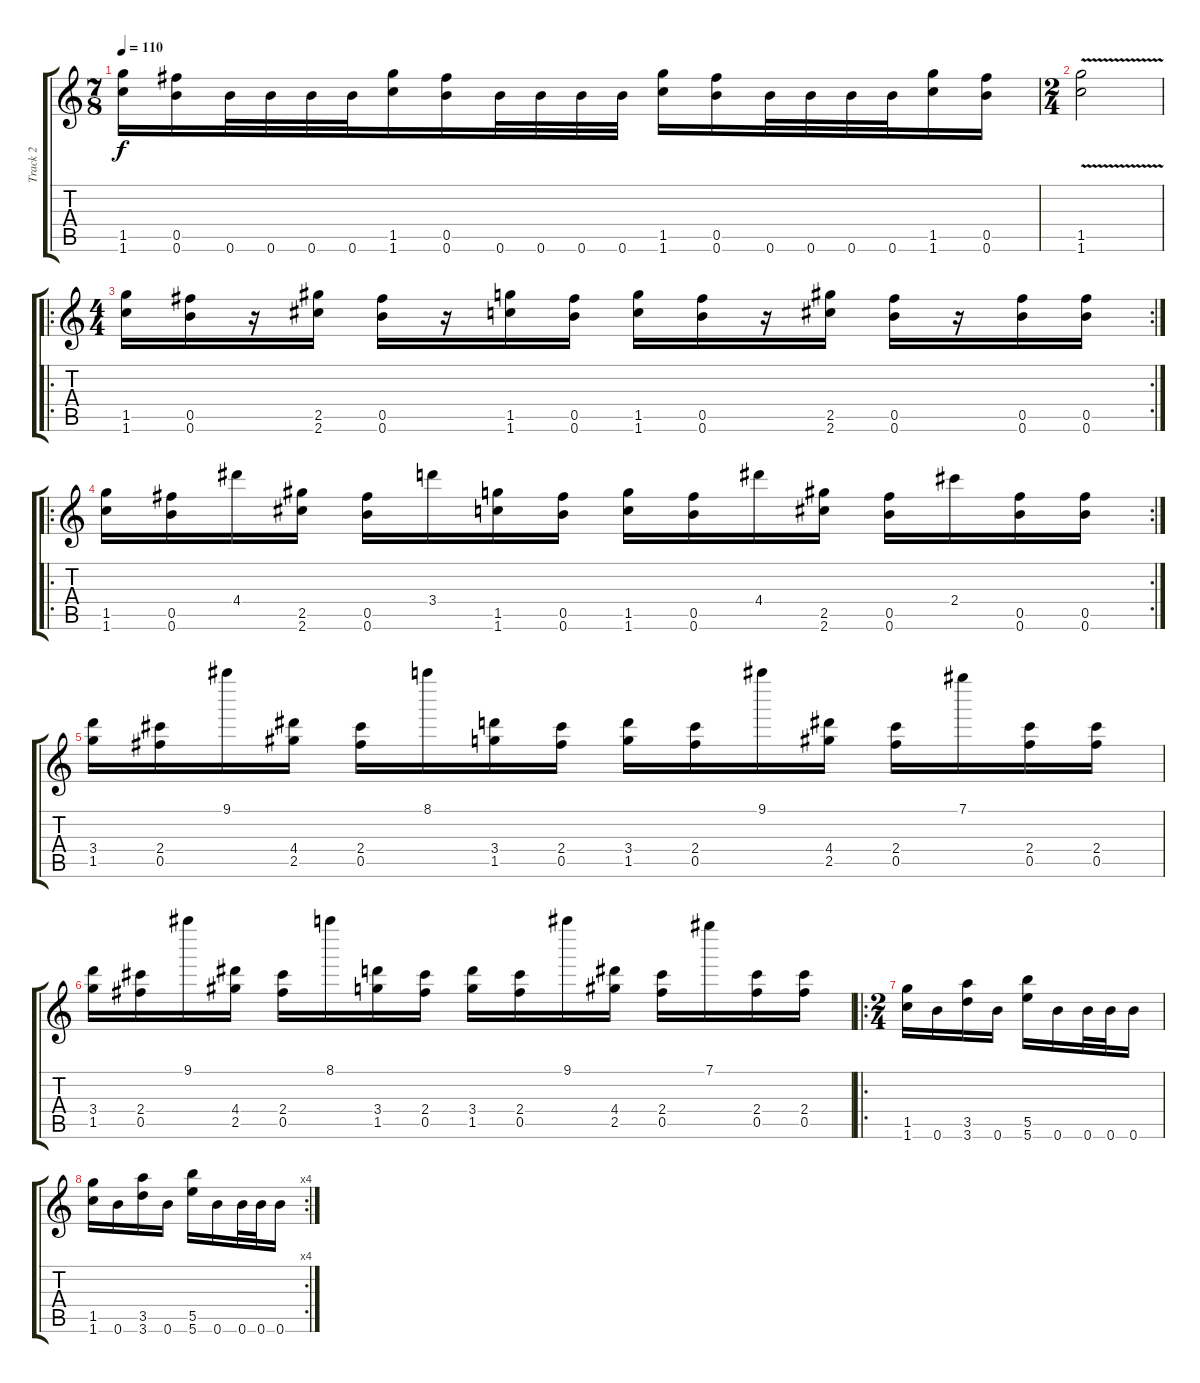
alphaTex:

\track ("Track 2" "Track 2") {instrument banjo}
\staff {score tabs}
\tuning (Db6 Ab5 E5 B4 Gb4 B3) {hide}
\displaytranspose 12
\ts (7 8)
\tempo 110
\clef g2
\ks c
(1.5 1.6).16{dy f instrument banjo} (0.5 0.6).16 0.6.32 0.6.32 0.6.32 0.6.32 (1.5 1.6).16 (0.5 0.6).16 0.6.32 0.6.32 0.6.32 0.6.32 (1.5 1.6).16 (0.5 0.6).16 0.6.32 0.6.32 0.6.32 0.6.32 (1.5 1.6).16 (0.5 0.6).16 |
\ts (2 4)
(1.5{v} 1.6{v}).2 |
\ro
\rc 2
\ts (4 4)
(1.5 1.6).16 (0.5 0.6).16 r.16 (2.5 2.6).16 (0.5 0.6).16 r.16 (1.5 1.6).16 (0.5 0.6).16 (1.5 1.6).16 (0.5 0.6).16 r.16 (2.5 2.6).16 (0.5 0.6).16 r.16 (0.5 0.6).16 (0.5 0.6).16 |
\ro
\rc 2
(1.5 1.6).16 (0.5 0.6).16 4.4.16 (2.5 2.6).16 (0.5 0.6).16 3.4.16 (1.5 1.6).16 (0.5 0.6).16 (1.5 1.6).16 (0.5 0.6).16 4.4.16 (2.5 2.6).16 (0.5 0.6).16 2.4.16 (0.5 0.6).16 (0.5 0.6).16 |
(3.4 1.5).16 (2.4 0.5).16 9.1.16 (4.4 2.5).16 (2.4 0.5).16 8.1.16 (3.4 1.5).16 (2.4 0.5).16 (3.4 1.5).16 (2.4 0.5).16 9.1.16 (4.4 2.5).16 (2.4 0.5).16 7.1.16 (2.4 0.5).16 (2.4 0.5).16 |
(3.4 1.5).16 (2.4 0.5).16 9.1.16 (4.4 2.5).16 (2.4 0.5).16 8.1.16 (3.4 1.5).16 (2.4 0.5).16 (3.4 1.5).16 (2.4 0.5).16 9.1.16 (4.4 2.5).16 (2.4 0.5).16 7.1.16 (2.4 0.5).16 (2.4 0.5).16 |
\ro
\ts (2 4)
(1.5 1.6).16 0.6.16 (3.5 3.6).16 0.6.16 (5.5 5.6).16 0.6.16 0.6.32 0.6.32 0.6.16 |
\rc 4
(1.5 1.6).16 0.6.16 (3.5 3.6).16 0.6.16 (5.5 5.6).16 0.6.16 0.6.32 0.6.32 0.6.16
